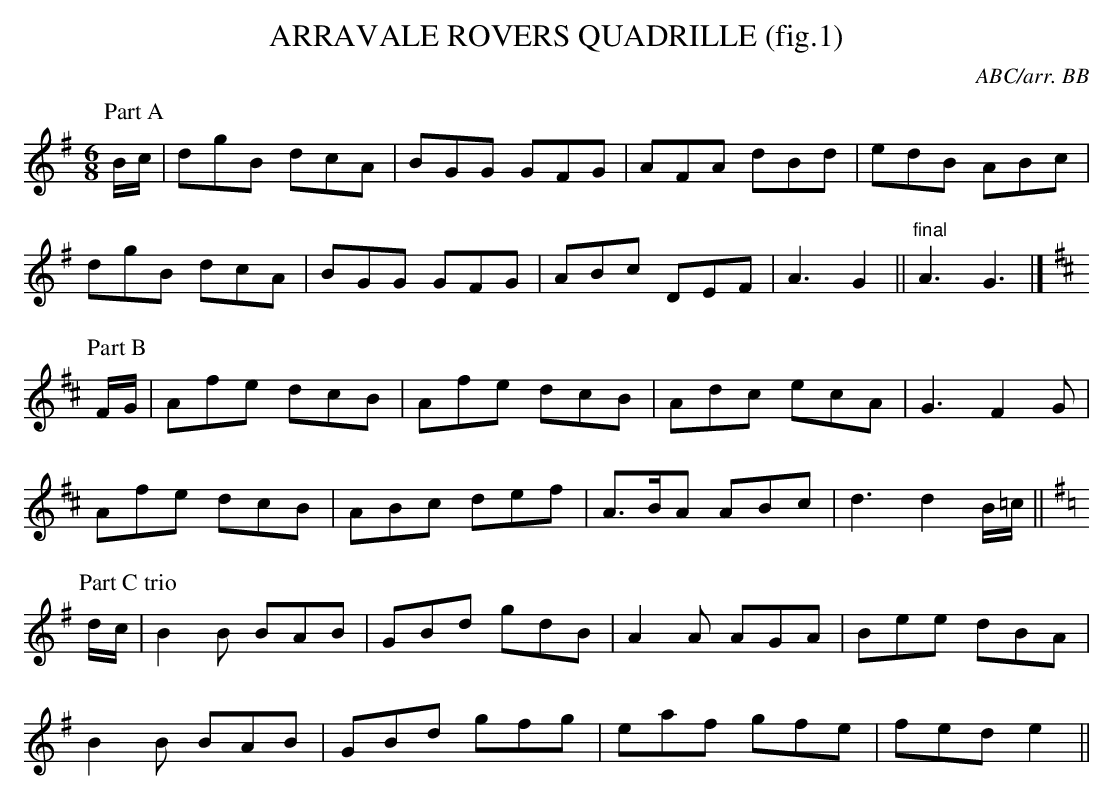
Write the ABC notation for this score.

X:1
T:ARRAVALE ROVERS QUADRILLE (fig.1)
C:ABC/arr. BB
L:1/8
M:6/8
K:G
P:Part A
B/c/|dgB dcA|BGG GFG|AFA dBd|edB ABc|
dgB dcA|BGG GFG|ABc DEF|A3 G2||"final" A3G3|]
P:Part B
K:D
F/G/|Afe dcB|Afe dcB|Adc ecA|G3 F2G|
Afe dcB|ABc def|A>BA ABc|d3 d2B/=c/||
P:Part C trio
K:G
d/c/|B2B BAB|GBd gdB|A2A AGA|Bee dBA|
B2B BAB|GBd gfg|eaf gfe|fed e2||
